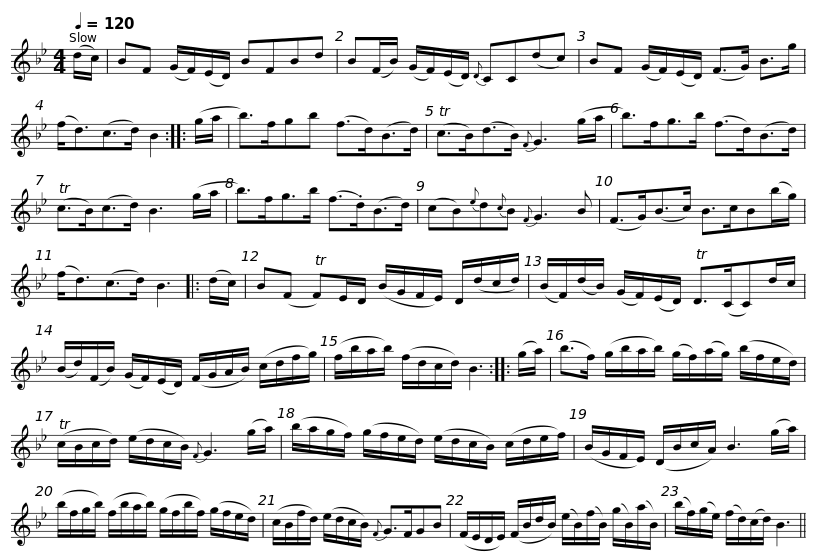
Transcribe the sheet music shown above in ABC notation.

X:1
L:1/8
Q:1/4=120
M:4/4
I:linebreak $
K:Bb
V:1 treble
V:1
 (d/c/) | BF (G/F/)(E/D/) BFBd | B(F/B/) (G/F/)(E/D/){D} CC(dc) | BF (G/F/)(E/D/) (F>G) B>g | (f<d)(c>d) B2 :: %5
 (g/a/ |$ b>)fgb (f>d)(B>d) | (Tc>B)(d>B){F} G3 (g/a/ | b>)fg>b (f>d)(B>d) | (Tc>B)(c>d) B3 (g/a/ |$ %10
 b>)fg>b (f>.d)(B>d) | (cB){e}d{c}B{F} G3 B | (F>G)(B>c) B>cB(b/g/) | (f<d)(c>d) B3 |: (d/c/) |$ %15
 B(F TF)E/D/ (B/G/F/E/) D/(d/c/d/) | (B/F/)(d/B/) (G/F/)(E/D/) TD>(CC)d/c/ | (B/d/)(F/B/) (G/F/)(E/D/) (F/G/A/B/) (c/d/f/g/) |$ (f/b/a/b/) (f/d/c/d/) B3 :: (g/a/) | %20
 (b>f) (g/b/a/b/) (g/f/)(a/g/) (b/f/e/d/) | (Tc/B/c/d/) (e/d/c/B/){F} G3 (g/a/) |$ (b/a/g/f/) (g/f/e/d/) (e/d/c/B/) (c/d/e/f/) | (B/G/F/E/) (D/B/c/A/) B3 (g/a/) | (b/f/g/b/) (f/b/a/b/) (g/f/b/f/) (g/f/e/d/) |$ %25
 (c/B/f/d/) (e/d/c/B/){F} G>FGB | (F/E/D/E/) (F/B/d/B/) (e/B/)(f/B/) (g/B/)(a/B/) | (b/f/)(g/e/) (f/d/)(c/d/) B3 || %28
